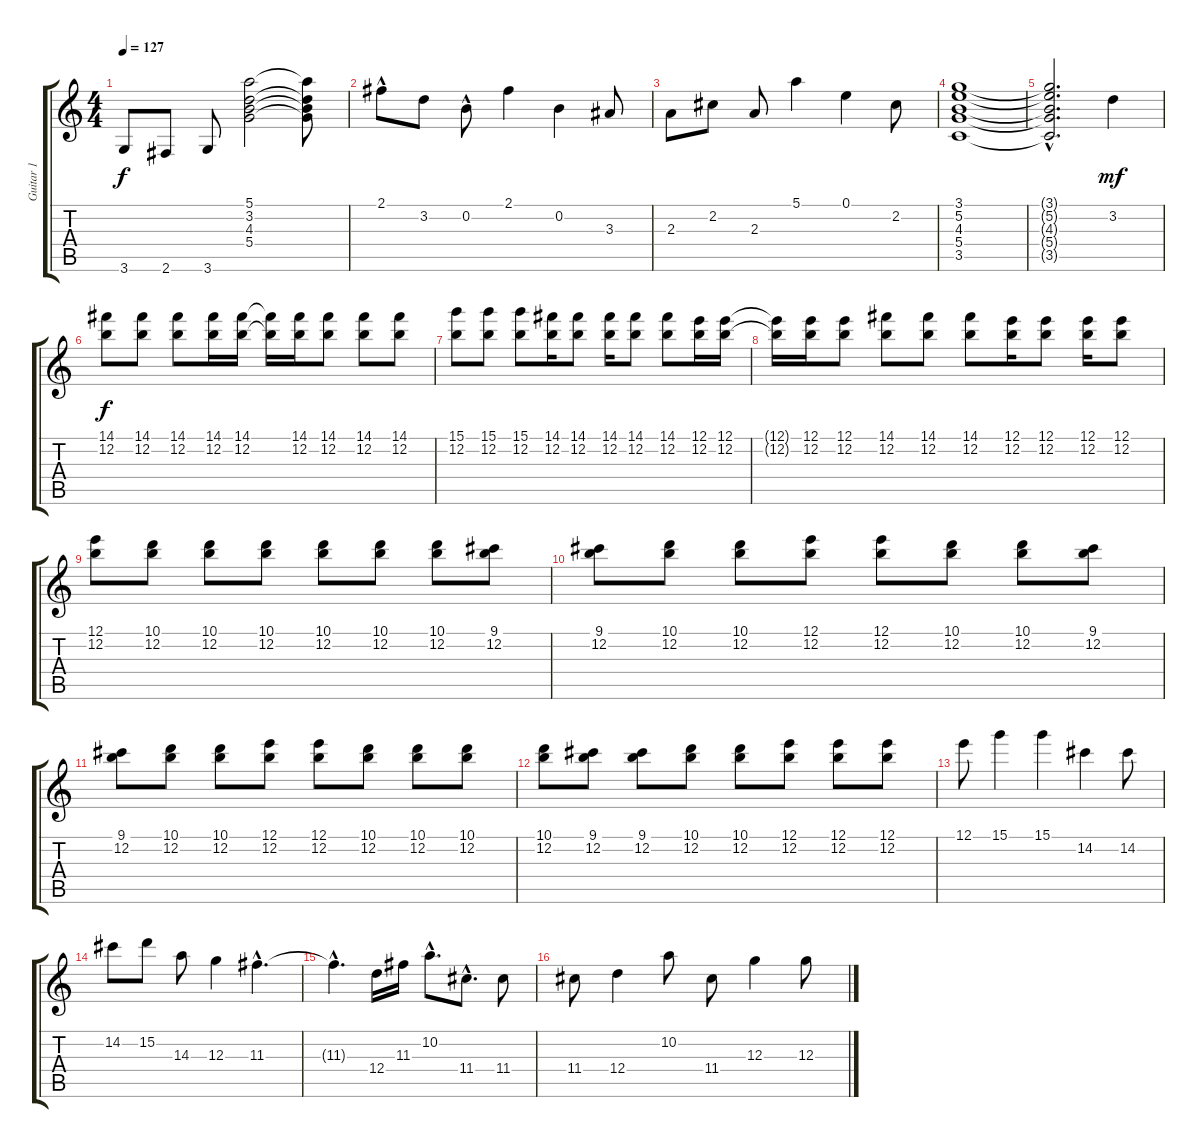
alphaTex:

\track ("Guitar 1" "Guitar 1") {instrument distortionguitar}
\staff {score tabs}
\tuning (E4 B3 G3 D3 A2 E2) {hide}
\ts (4 4)
\tempo 127
\clef g2
\ks c
3.6.8{dy f} 2.6.8 3.6.8 (5.1 3.2 4.3 5.4).2 (5.1{t} 3.2{t} 4.3{t} 5.4{t}).8 |
2.1{hac}.8{balance 14 instrument electricguitarjazz} 3.2.8{balance 14} 0.2{hac}.8 2.1.4 0.2.4 3.3.8 |
2.3.8 2.2.8 2.3.8 5.1.4 0.1.4 2.2.8 |
(3.1 5.2 4.3 5.4 3.5).1 |
(3.1{hac t} 5.2{hac t} 4.3{hac t} 5.4{hac t} 3.5{hac t}).2{d} 3.2.4{dy mf instrument distortionguitar} |
(14.1 12.2).8{dy f balance 9} (14.1 12.2).8 (14.1 12.2).8 (14.1 12.2).16 (14.1 12.2).16 (14.1{t} 12.2{t}).16 (14.1 12.2).16 (14.1 12.2).8 (14.1 12.2).8 (14.1 12.2).8 |
(15.1 12.2).8 (15.1 12.2).8 (15.1 12.2).8 (14.1 12.2).16 (14.1 12.2).8 (14.1 12.2).16 (14.1 12.2).8 (14.1 12.2).8 (12.1 12.2).16 (12.1 12.2).16 |
(12.1{t} 12.2{t}).16 (12.1 12.2).16 (12.1 12.2).8 (14.1 12.2).8 (14.1 12.2).8 (14.1 12.2).8 (12.1 12.2).16 (12.1 12.2).8 (12.1 12.2).16 (12.1 12.2).8 |
(12.1 12.2).8 (10.1 12.2).8 (10.1 12.2).8 (10.1 12.2).8 (10.1 12.2).8 (10.1 12.2).8 (10.1 12.2).8 (9.1 12.2).8 |
(9.1 12.2).8 (10.1 12.2).8 (10.1 12.2).8 (12.1 12.2).8 (12.1 12.2).8 (10.1 12.2).8 (10.1 12.2).8 (9.1 12.2).8 |
(9.1 12.2).8 (10.1 12.2).8 (10.1 12.2).8 (12.1 12.2).8 (12.1 12.2).8 (10.1 12.2).8 (10.1 12.2).8 (10.1 12.2).8 |
(10.1 12.2).8 (9.1 12.2).8 (9.1 12.2).8 (10.1 12.2).8 (10.1 12.2).8 (12.1 12.2).8 (12.1 12.2).8 (12.1 12.2).8 |
12.1.8 15.1.4 15.1.4 14.2.4 14.2.8 |
14.2.8 15.2.8 14.3.8 12.3.4 11.3{hac}.4{d} |
11.3{hac t}.4{d} 12.4.16 11.3.16 10.2{hac}.8{d} 11.4{hac}.8{d} 11.4.8 |
11.4.8 12.4.4 10.2.8 11.4.8 12.3.4 12.3.8
